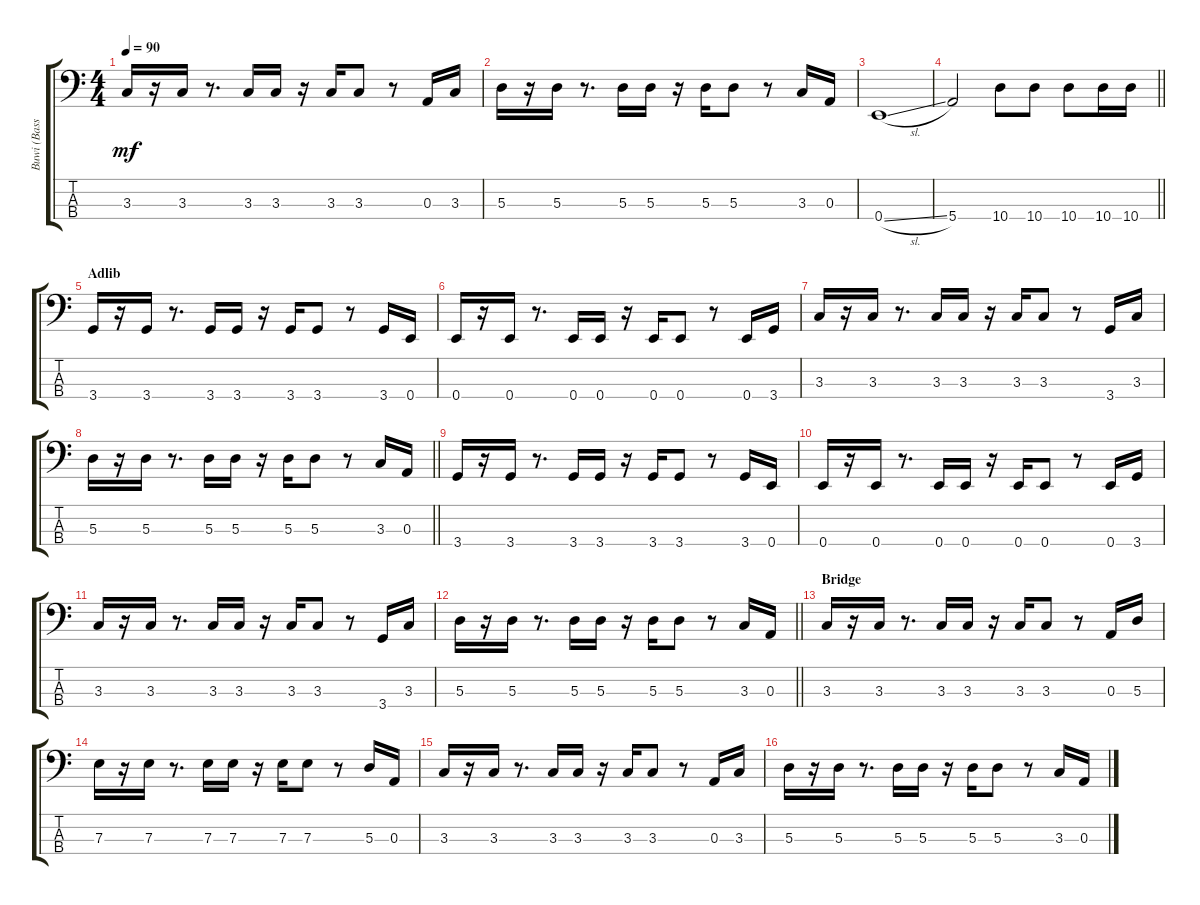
\track ("Buwi (Bass)" "Buwi (Bass") {instrument electricbassfinger}
\staff {score tabs}
\tuning (G2 D2 A1 E1) {hide}
\ts (4 4)
\tempo 90
\clef f4
\ks c
3.3.16{dy mf} r.16 3.3.16 r.8{d} 3.3.16 3.3.16 r.16 3.3.16 3.3.8 r.8 0.3.16 3.3.16 |
5.3.16 r.16 5.3.16 r.8{d} 5.3.16 5.3.16 r.16 5.3.16 5.3.8 r.8 3.3.16 0.3.16 |
0.4{sl}.1 |
\barLineRight lightlight
5.4.2 10.4.8 10.4.8 10.4.8 10.4.16 10.4.16 |
\section ("" "Adlib")
3.4.16 r.16 3.4.16 r.8{d} 3.4.16 3.4.16 r.16 3.4.16 3.4.8 r.8 3.4.16 0.4.16 |
0.4.16 r.16 0.4.16 r.8{d} 0.4.16 0.4.16 r.16 0.4.16 0.4.8 r.8 0.4.16 3.4.16 |
3.3.16 r.16 3.3.16 r.8{d} 3.3.16 3.3.16 r.16 3.3.16 3.3.8 r.8 3.4.16 3.3.16 |
\barLineRight lightlight
5.3.16 r.16 5.3.16 r.8{d} 5.3.16 5.3.16 r.16 5.3.16 5.3.8 r.8 3.3.16 0.3.16 |
3.4.16 r.16 3.4.16 r.8{d} 3.4.16 3.4.16 r.16 3.4.16 3.4.8 r.8 3.4.16 0.4.16 |
0.4.16 r.16 0.4.16 r.8{d} 0.4.16 0.4.16 r.16 0.4.16 0.4.8 r.8 0.4.16 3.4.16 |
3.3.16 r.16 3.3.16 r.8{d} 3.3.16 3.3.16 r.16 3.3.16 3.3.8 r.8 3.4.16 3.3.16 |
\barLineRight lightlight
5.3.16 r.16 5.3.16 r.8{d} 5.3.16 5.3.16 r.16 5.3.16 5.3.8 r.8 3.3.16 0.3.16 |
\section ("" "Bridge")
3.3.16 r.16 3.3.16 r.8{d} 3.3.16 3.3.16 r.16 3.3.16 3.3.8 r.8 0.3.16 5.3.16 |
7.3.16 r.16 7.3.16 r.8{d} 7.3.16 7.3.16 r.16 7.3.16 7.3.8 r.8 5.3.16 0.3.16 |
3.3.16 r.16 3.3.16 r.8{d} 3.3.16 3.3.16 r.16 3.3.16 3.3.8 r.8 0.3.16 3.3.16 |
5.3.16 r.16 5.3.16 r.8{d} 5.3.16 5.3.16 r.16 5.3.16 5.3.8 r.8 3.3.16 0.3.16
